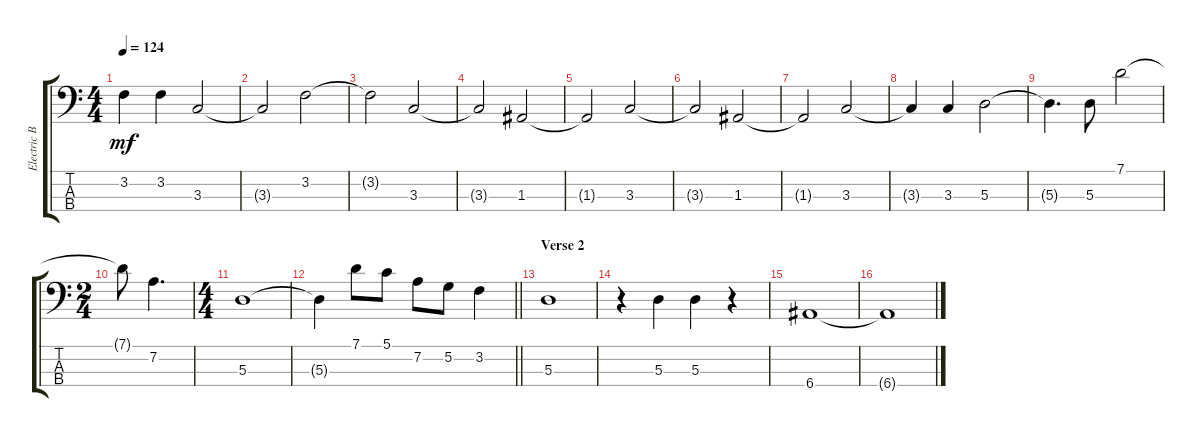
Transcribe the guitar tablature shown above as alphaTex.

\track ("Electric Bass" "Electric B") {instrument electricbasspick}
\staff {score tabs}
\tuning (G2 D2 A1 E1) {hide}
\ts (4 4)
\tempo 124
\clef f4
\ks c
3.2{t}.4{dy mf} 3.2.4 3.3.2 |
3.3{t}.2 3.2.2 |
3.2{t}.2 3.3.2 |
3.3{t}.2 1.3.2 |
1.3{t}.2 3.3.2 |
3.3{t}.2 1.3.2 |
1.3{t}.2 3.3.2 |
3.3{t}.4 3.3.4 5.3.2 |
5.3{t}.4{d} 5.3.8 7.1.2 |
\ts (2 4)
7.1{t}.8 7.2.4{d} |
\ts (4 4)
5.3.1 |
\barLineRight lightlight
5.3{t}.4 7.1.8 5.1.8 7.2.8 5.2.8 3.2.4 |
\section ("" "Verse 2")
5.3.1 |
r.4 5.3.4 5.3.4 r.4 |
6.4.1 |
6.4{t}.1
